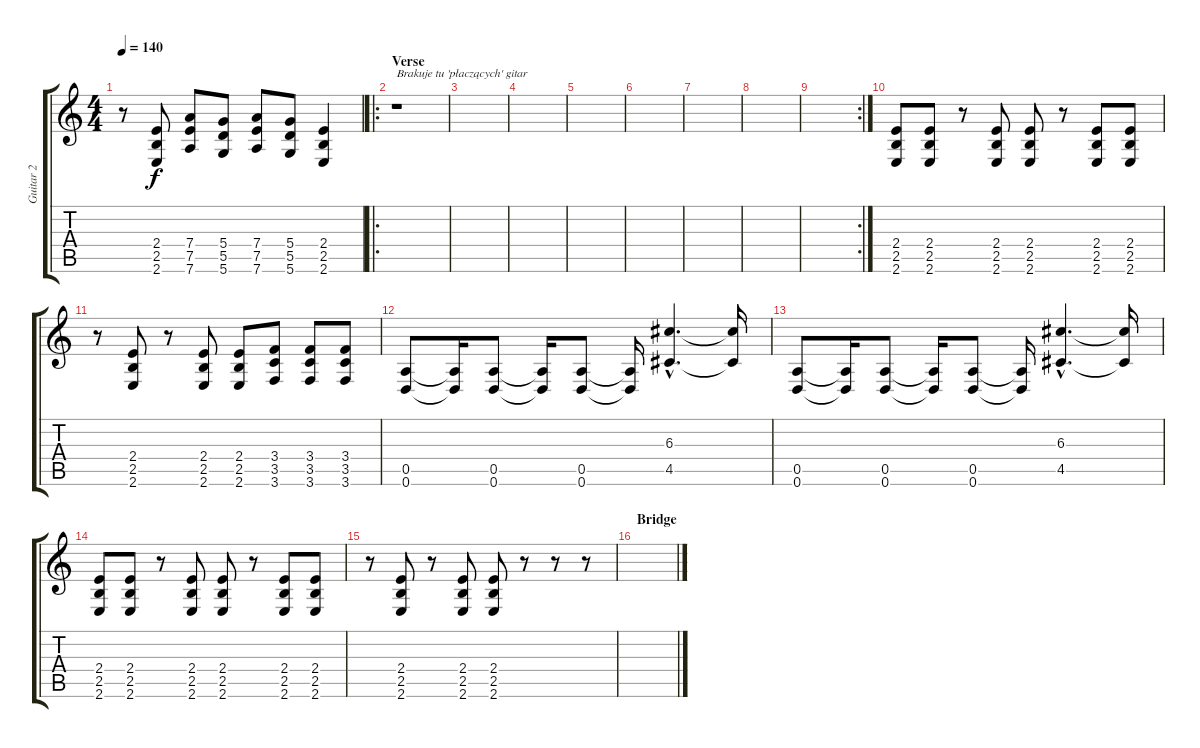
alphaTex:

\track ("Guitar 2" "Guitar 2") {instrument distortionguitar}
\staff {score tabs}
\tuning (E4 B3 G3 D3 A2 D2) {hide}
\ts (4 4)
\tempo 140
\clef g2
\ks c
r.8{dy f} (2.4 2.5 2.6).8 (7.4 7.5 7.6).8 (5.4 5.5 5.6).8 (7.4 7.5 7.6).8 (5.4 5.5 5.6).8 (2.4 2.5 2.6).4 |
\ro
\section ("" "Verse")
r.1{txt "Brakuje tu 'płaczących' gitar"} |
|
|
|
|
|
|
\rc 2
|
(2.4 2.5 2.6).8 (2.4 2.5 2.6).8 r.8 (2.4 2.5 2.6).8 (2.4 2.5 2.6).8 r.8 (2.4 2.5 2.6).8 (2.4 2.5 2.6).8 |
r.8 (2.4 2.5 2.6).8 r.8 (2.4 2.5 2.6).8 (2.4 2.5 2.6).8 (3.4 3.5 3.6).8 (3.4 3.5 3.6).8 (3.4 3.5 3.6).8 |
(0.5 0.6).8 (0.5{t} 0.6{t}).16 (0.5 0.6).8 (0.5{t} 0.6{t}).16 (0.5 0.6).8 (0.5{t} 0.6{t}).16 (6.3{hac} 4.5{hac}).4{d} (6.3{t} 4.5{t}).16 |
(0.5 0.6).8 (0.5{t} 0.6{t}).16 (0.5 0.6).8 (0.5{t} 0.6{t}).16 (0.5 0.6).8 (0.5{t} 0.6{t}).16 (6.3{hac} 4.5{hac}).4{d} (6.3{t} 4.5{t}).16 |
(2.4 2.5 2.6).8 (2.4 2.5 2.6).8 r.8 (2.4 2.5 2.6).8 (2.4 2.5 2.6).8 r.8 (2.4 2.5 2.6).8 (2.4 2.5 2.6).8 |
r.8 (2.4 2.5 2.6).8 r.8 (2.4 2.5 2.6).8 (2.4 2.5 2.6).8 r.8 r.8 r.8 |
\section ("" "Bridge")
